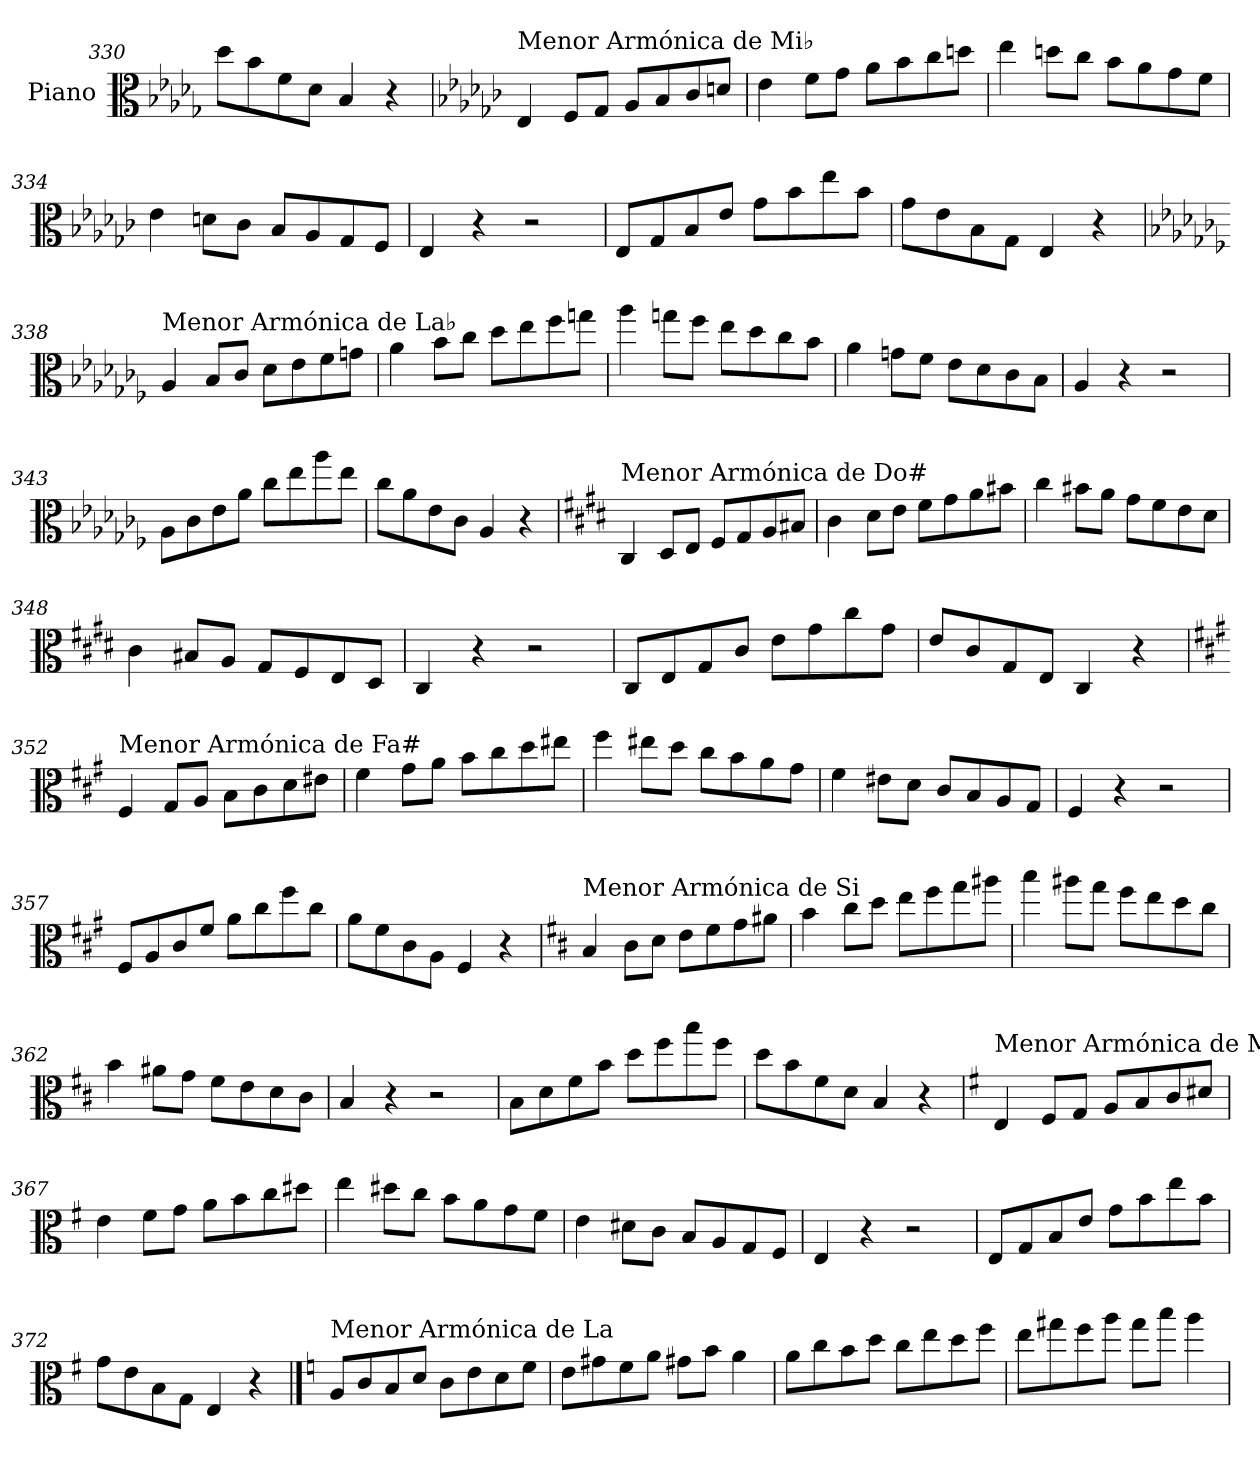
**kern
*part1
*staff1
*I"Piano
*I'Pno.
*clefC3
*k[b-e-a-d-g-]
=330
8dd-\L
8b-\
8f\
8d-\J
4B-/
4r
!!LO:LB:g=z
=331
*k[b-e-a-d-g-c-]
!LO:TX:a:t=Menor Armónica de Mi♭
4E-/
8F/L
8G-/J
8A-/L
8B-/
8c-/
8dn/J
=332
4e-\
8f\L
8g-\J
8a-\L
8b-\
8cc-\
8ddn\J
=333
4ee-\
8ddn\L
8cc-\J
8b-\L
8a-\
8g-\
8f\J
=334
4e-\
8dn\L
8c-\J
8B-/L
8A-/
8G-/
8F/J
=335
4E-/
4r
2r
=336
8E-/L
8G-/
8B-/
8e-/J
8g-\L
8b-\
8ee-\
8b-\J
=337
8g-\L
8e-\
8B-\
8G-\J
4E-/
4r
!!LO:LB:g=z
=338
*k[b-e-a-d-g-c-f-]
!LO:TX:a:t=Menor Armónica de La♭
4A-/
8B-/L
8c-/J
8d-\L
8e-\
8f-\
8gn\J
=339
4a-\
8b-\L
8cc-\J
8dd-\L
8ee-\
8ff-\
8ggn\J
=340
4aa-\
8ggn\L
8ff-\J
8ee-\L
8dd-\
8cc-\
8b-\J
=341
4a-\
8gn\L
8f-\J
8e-\L
8d-\
8c-\
8B-\J
=342
4A-/
4r
2r
=343
8A-\L
8c-\
8e-\
8a-\J
8cc-\L
8ee-\
8aa-\
8ee-\J
=344
8cc-\L
8a-\
8e-\
8c-\J
4A-/
4r
!!LO:LB:g=z
=345
*k[f#c#g#d#]
!LO:TX:a:t=Menor Armónica de Do#
4C#/
8D#/L
8E/J
8F#/L
8G#/
8A/
8B#X/J
=346
4c#\
8d#\L
8e\J
8f#\L
8g#\
8a\
8b#X\J
=347
4cc#\
8b#X\L
8a\J
8g#\L
8f#\
8e\
8d#\J
=348
4c#\
8B#X/L
8A/J
8G#/L
8F#/
8E/
8D#/J
=349
4C#/
4r
2r
=350
8C#/L
8E/
8G#/
8c#/J
8e\L
8g#\
8cc#\
8g#\J
=351
8e/L
8c#/
8G#/
8E/J
4C#/
4r
!!LO:LB:g=z
=352
*k[f#c#g#]
!LO:TX:a:t=Menor Armónica de Fa#
4F#/
8G#/L
8A/J
8B\L
8c#\
8d\
8e#X\J
=353
4f#\
8g#\L
8a\J
8b\L
8cc#\
8dd\
8ee#X\J
=354
4ff#\
8ee#X\L
8dd\J
8cc#\L
8b\
8a\
8g#\J
=355
4f#\
8e#X\L
8d\J
8c#/L
8B/
8A/
8G#/J
=356
4F#/
4r
2r
=357
8F#/L
8A/
8c#/
8f#/J
8a\L
8cc#\
8ff#\
8cc#\J
=358
8a\L
8f#\
8c#\
8A\J
4F#/
4r
!!LO:LB:g=z
=359
*k[f#c#]
!LO:TX:a:t=Menor Armónica de Si
4B/
8c#\L
8d\J
8e\L
8f#\
8g\
8a#X\J
=360
4b\
8cc#\L
8dd\J
8ee\L
8ff#\
8gg\
8aa#X\J
=361
4bb\
8aa#X\L
8gg\J
8ff#\L
8ee\
8dd\
8cc#\J
=362
4b\
8a#X\L
8g\J
8f#\L
8e\
8d\
8c#\J
=363
4B/
4r
2r
=364
8B\L
8d\
8f#\
8b\J
8dd\L
8ff#\
8bb\
8ff#\J
=365
8dd\L
8b\
8f#\
8d\J
4B/
4r
!!LO:LB:g=z
=366
*k[f#]
!LO:TX:a:t=Menor Armónica de Mi
4E/
8F#/L
8G/J
8A/L
8B/
8c/
8d#X/J
=367
4e\
8f#\L
8g\J
8a\L
8b\
8cc\
8dd#X\J
=368
4ee\
8dd#X\L
8cc\J
8b\L
8a\
8g\
8f#\J
=369
4e\
8d#X\L
8c\J
8B/L
8A/
8G/
8F#/J
=370
4E/
4r
2r
=371
8E/L
8G/
8B/
8e/J
8g\L
8b\
8ee\
8b\J
=372
8g\L
8e\
8B\
8G\J
4E/
4r
!!LO:PB:g=z
==373
*k[]
!LO:TX:a:t=Menor Armónica de La
8A/L
8c/
8B/
8d/J
8c\L
8e\
8d\
8f\J
=374
8e\L
8g#X\
8f\
8a\J
8g#X\L
8b\J
4a\
=375
8a\L
8cc\
8b\
8dd\J
8cc\L
8ee\
8dd\
8ff\J
=376
8ee\L
8gg#X\
8ff\
8aa\J
8gg#\L
8bb\J
4aa\
=
*-
